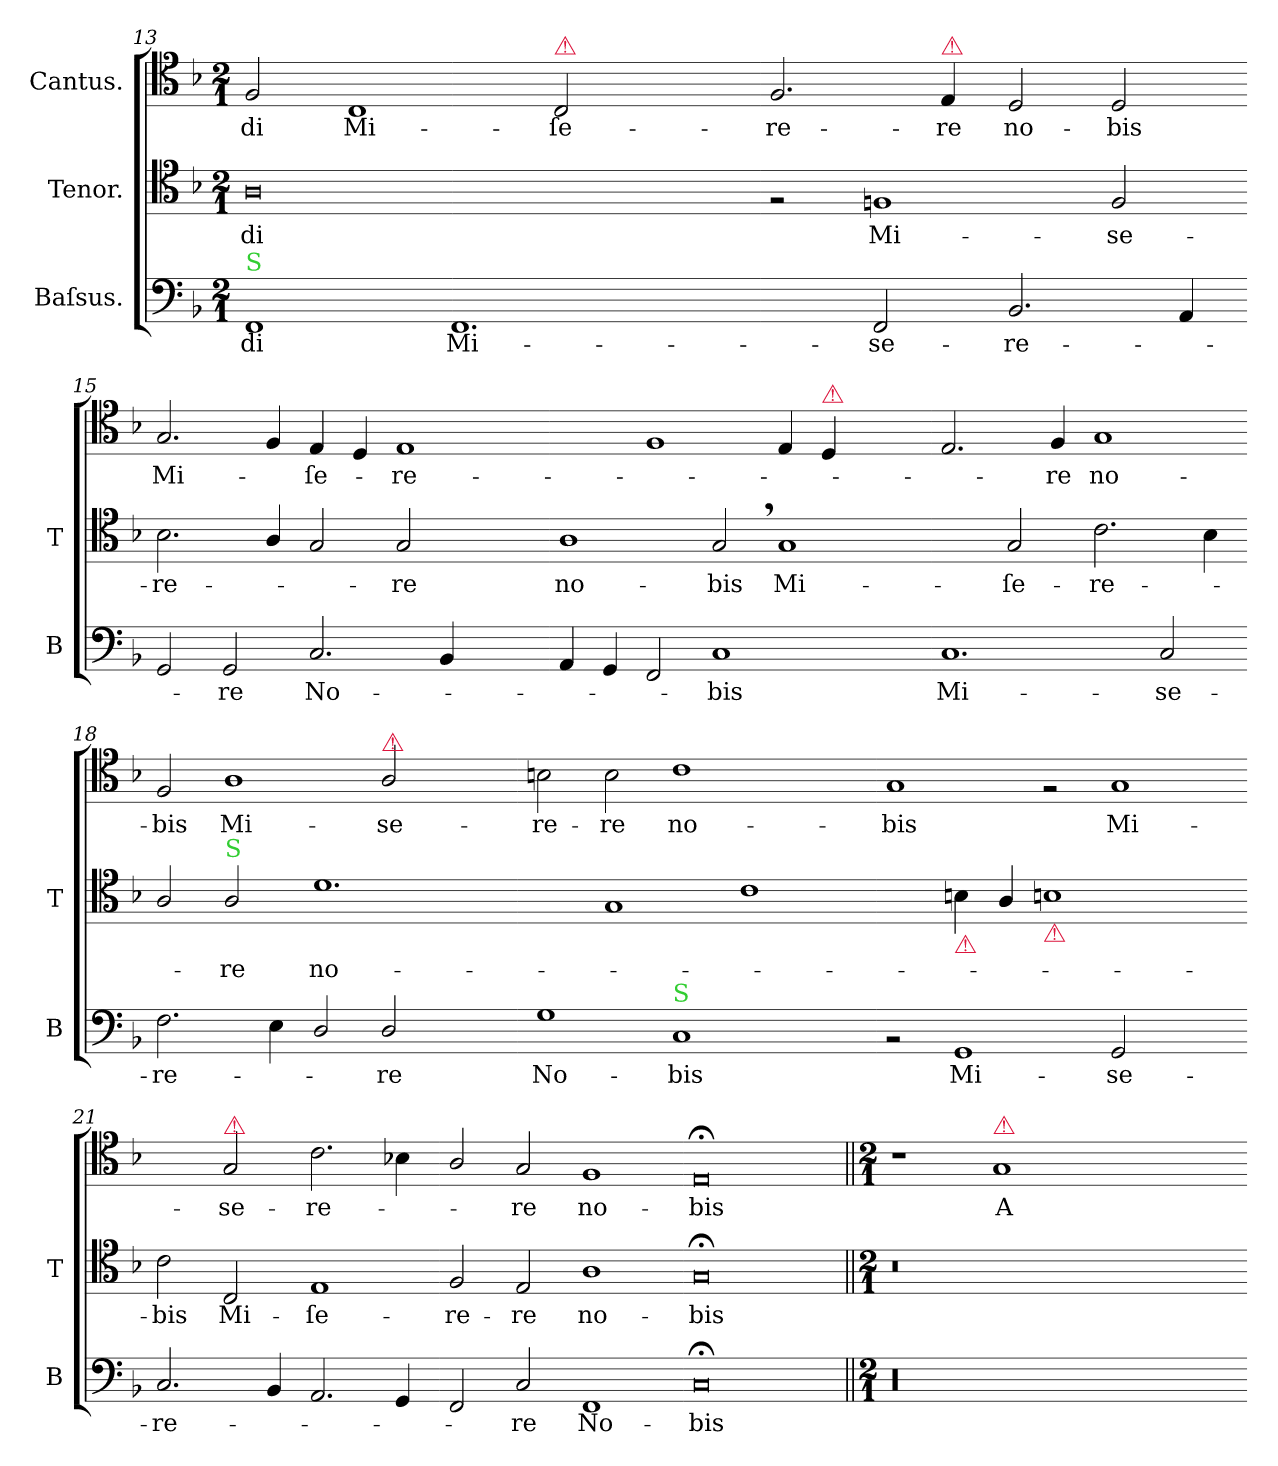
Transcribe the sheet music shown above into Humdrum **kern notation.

**kern	**text	**kern	**text	**kern	**text
*part3	*part3	*part2	*part2	*part1	*part1
*staff3	*staff3	*staff2	*staff2	*staff1	*staff1
*I"Baſsus.	*	*I"Tenor.	*	*I"Cantus.	*
*I'B	*	*I'T	*	*	*
*clefF4	*	*clefC4	*	*clefC4	*
*k[b-]	*	*k[b-]	*	*k[b-]	*
*M2/1	*	*M2/1	*	*M2/1	*
=13	=13	=13	=13	=13	=13
!LO:TX:a:color=limegreen:t=S	!	!	!	!	!
1FF	-di	0A	-di	2F/	-di
.	.	.	.	1C	Mi-
1.FF	Mi-	.	.	.	.
!	!	!	!	!LO:TX:a:color=crimson:t=⚠	!
.	.	.	.	2C/	-ſe-
.	.	2ryy	.	2ryy	.
=14-	=14-	=14-	=14-	=14-	=14-
2ryy	.	2rF	.	2.F/	-re-
2FF/	-se-	1Fn	Mi-	.	.
!	!	!	!	!LO:TX:a:color=crimson:t=⚠	!
.	.	.	.	4E/	-re
2.BB-/	-re-	.	.	2D/	no-
.	.	2F/	-se-	2D/	-bis
4AA/	.	.	.	.	.
=15-	=15-	=15-	=15-	=15-	=15-
!	!	!	!	!	!LO:LY:i
2GG/	.	2.B-\	-re-	2.G/	Mi-
2GG/	-re	.	.	.	.
.	.	4A/	.	4F/	.
!	!	!	!	!	!LO:LY:i
2.C/	No-	2G/	.	4E/	-ſe-
.	.	.	.	4D/	.
!	!	!	!	!	!LO:LY:i
.	.	2G/	-re	1E/	-re-
4BB-/	.	.	.	.	.
2ryy	.	2ryy	.	.	.
=16-	=16-	=16-	=16-	=16-	=16-
4AA/	.	1A	no-	2ryy	.
4GG/	.	.	.	.	.
2FF/	.	.	.	1F	.
1C	-bis	2G,</	-bis	.	.
.	.	1G/	Mi-	4E/	.
!	!	!	!	!LO:TX:a:color=crimson:t=⚠	!
.	.	.	.	4D/	.
2ryy	.	.	.	2ryy	.
=17-	=17-	=17-	=17-	=17-	=17-
1.C	Mi-	2ryy	.	2.E/	.
.	.	2G/	-ſe-	.	.
!	!	!	!	!	!LO:LY:i
.	.	.	.	4F/	-re
!	!	!	!	!	!LO:LY:i
.	.	2.c\	-re-	1G	no-
2C/	-se-	.	.	.	.
.	.	4B-\	.	.	.
=18-	=18-	=18-	=18-	=18-	=18-
!	!	!	!	!	!LO:LY:i
2.F\	-re-	2A/	.	2F/	-bis
!	!	!LO:TX:a:color=limegreen:t=S	!	!	!
.	.	2A/	-re	1A	Mi-
4E\	.	.	.	.	.
2D/	.	1.d	no-	.	.
!	!	!	!	!LO:TX:a:color=crimson:t=⚠	!
2D/	-re	.	.	2A/	-se-
2ryy	.	.	.	2ryy	.
=19-	=19-	=19-	=19-	=19-	=19-
1G	No-	2ryy	.	2Bn\	-re-
.	.	1G	.	2B\	-re
!LO:TX:a:color=limegreen:t=S	!	!	!	!	!
1C	-bis	.	.	1c	no-
.	.	1c\	.	.	.
2ryy	.	.	.	2ryy	.
=20-	=20-	=20-	=20-	=20-	=20-
2rBB	.	2ryy	.	1G	-bis
!	!	!LO:TX:b:color=crimson:t=⚠	!	!	!
!	!LO:LY:i	!	!	!	!
1GG	Mi-	4Bn\	.	.	.
.	.	4A/	.	.	.
!	!	!LO:TX:b:color=crimson:t=⚠	!	!	!
.	.	1Bn	.	2rF	.
!	!LO:LY:i	!	!	!	!LO:LY:i
2GG/	-se-	.	.	1G/	Mi-
2ryy	.	2ryy	.	.	.
=21-	=21-	=21-	=21-	=21-	=21-
!	!LO:LY:i	!	!	!	!
2.C/	-re-	2c\	-bis	2ryy	.
!	!	!	!	!LO:TX:a:color=crimson:t=⚠	!
!	!	!	!LO:LY:i	!	!LO:LY:i
.	.	2C/	Mi-	2G/	-se-
4BB-/	.	.	.	.	.
!	!	!	!LO:LY:i	!	!LO:LY:i
2.AA/	.	1E	-ſe-	2.c\	-re-
4GG/	.	.	.	4B-X\	.
=22-	=22-	=22-	=22-	=22-	=22-
!	!	!	!LO:LY:i	!	!
2FF/	.	2F/	-re-	2A/	.
!	!LO:LY:i	!	!LO:LY:i	!	!LO:LY:i
2C/	-re	2E/	-re	2G/	-re
!	!LO:LY:i	!	!LO:LY:i	!	!LO:LY:i
1FF	No-	1A	no-	1F	no-
=23-	=23-	=23-	=23-	=23-	=23-
!	!LO:LY:i	!	!LO:LY:i	!	!LO:LY:i
0C;<;	-bis	0G;<;	-bis	0E;<;	-bis
=24||	=24||	=24||	=24||	=24||	=24||
*M2/1	*	*M2/1	*	*M2/1	*
00r	.	0r	.	1r	.
!	!	!	!	!LO:TX:a:color=crimson:t=⚠	!
.	.	.	.	1G	A-
.	.	0ryy	.	0ryy	.
=-	=-	=-	=-	=-	=-
*-	*-	*-	*-	*-	*-
